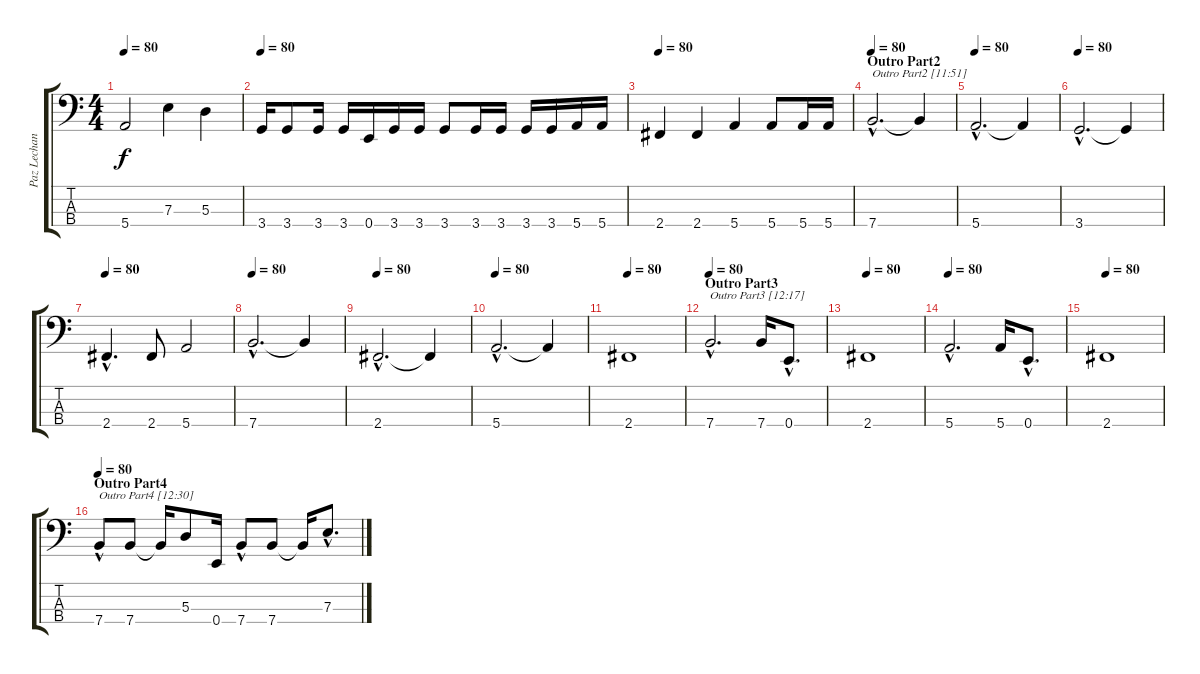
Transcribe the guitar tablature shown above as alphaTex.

\track ("Paz Lechantin" "Paz Lechan") {instrument electricbasspick}
\staff {score tabs}
\tuning (G2 D2 A1 E1) {hide}
\ts (4 4)
\tempo 80
\clef f4
\ks c
5.4.2{dy f} 7.3.4 5.3.4 |
\tempo 80
3.4.16 3.4.8 3.4.16 3.4.16 0.4.16 3.4.16 3.4.16 3.4.8 3.4.16 3.4.16 3.4.16 3.4.16 5.4.16 5.4.16 |
\tempo 80
2.4.4 2.4.4 5.4.4 5.4.8 5.4.16 5.4.16 |
\section ("" "Outro Part2 ")
\tempo 80
7.4{hac}.2{d txt "Outro Part2 [11:51]"} 7.4{t}.4 |
\tempo 80
5.4{hac}.2{d} 5.4{t}.4 |
\tempo 80
3.4{hac}.2{d} 3.4{t}.4 |
\tempo 80
2.4{hac}.4{d} 2.4.8 5.4.2 |
\tempo 80
7.4{hac}.2{d} 7.4{t}.4 |
\tempo 80
2.4{hac}.2{d} 2.4{t}.4 |
\tempo 80
5.4{hac}.2{d} 5.4{t}.4 |
\tempo 80
2.4.1 |
\section ("" "Outro Part3 ")
\tempo 80
7.4{hac}.2{d txt "Outro Part3 [12:17]"} 7.4.16 0.4{hac}.8{d} |
\tempo 80
2.4.1 |
\tempo 80
5.4{hac}.2{d} 5.4.16 0.4{hac}.8{d} |
\tempo 80
2.4.1 |
\section ("" "Outro Part4")
\tempo 80
7.4{hac}.8{txt "Outro Part4 [12:30]"} 7.4.8 7.4{t}.16 5.3.8 0.4.16 7.4{hac}.8 7.4.8 7.4{t}.16 7.3{hac}.8{d}
